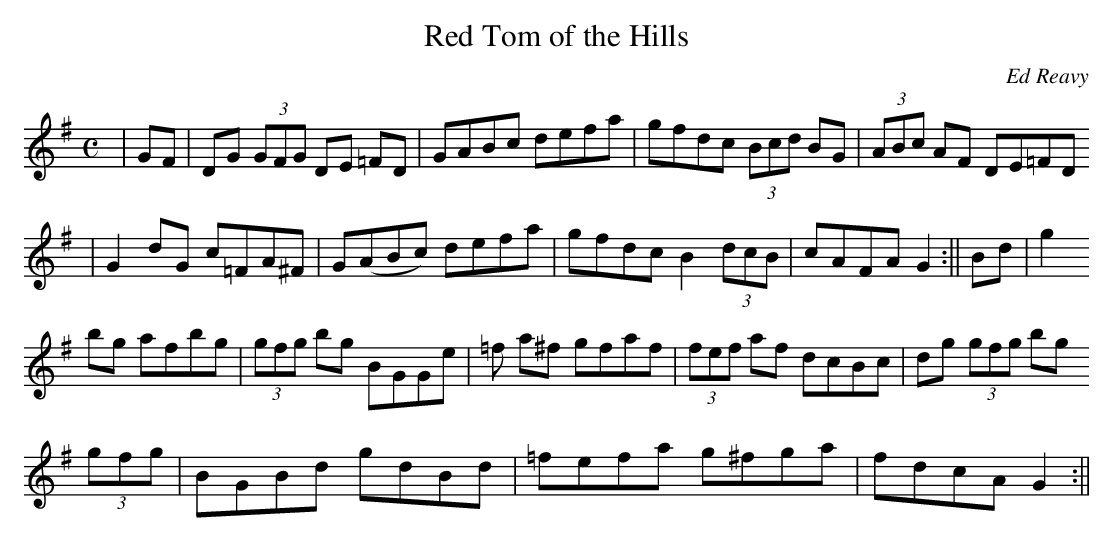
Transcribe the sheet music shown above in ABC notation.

X:1
T:Red Tom of the Hills
M:C
L:1/8
C:Ed Reavy
K:G
|GF|DG (3GFG DE =FD|GABc defa|gfdc (3Bcd BG|(3ABc AF DE=FD
| G2 dG c=FA^F|G(ABc) defa|gfdc B2 (3dcB|cAFA G2:||Bd|g2
bg afbg|(3gfg bg BGGe|=f a^f gfaf|(3fef af dcBc|dg (3gfg bg
(3gfg|BGBd gdBd|=fefa g^fga|fdcA G2:||
